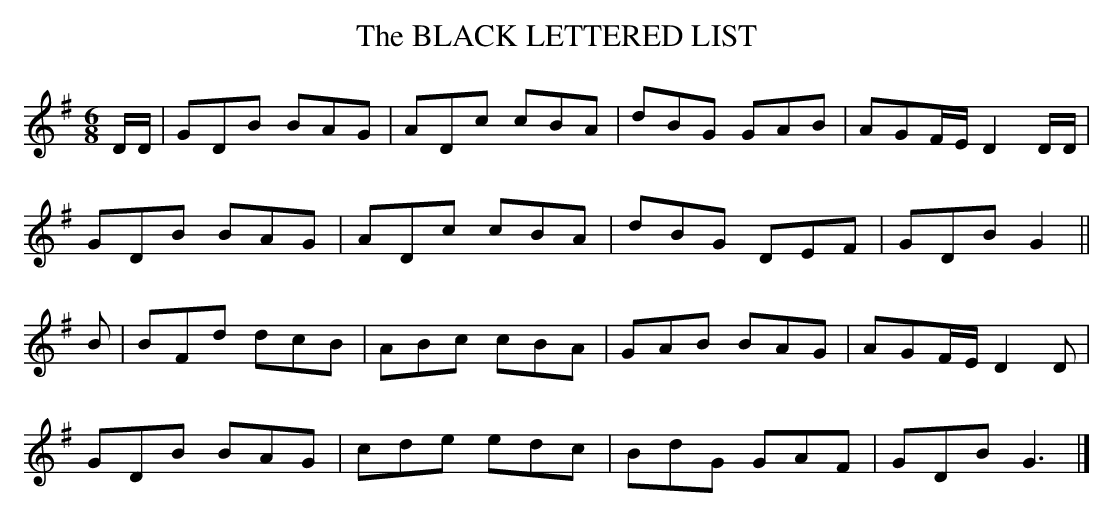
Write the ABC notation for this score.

X:1
T:BLACK LETTERED LIST, The
Y:"animated"
M:6/8
L:1/8
K:G
D/D/|GDB BAG|ADc cBA|dBG GAB|AGF/E/ D2D/D/|
GDB BAG|ADc cBA|dBG DEF|GDB G2||
B|BFd dcB|ABc cBA|GAB BAG|AGF/E/ D2D|
GDB BAG|cde edc|BdG GAF|GDB G3|]
